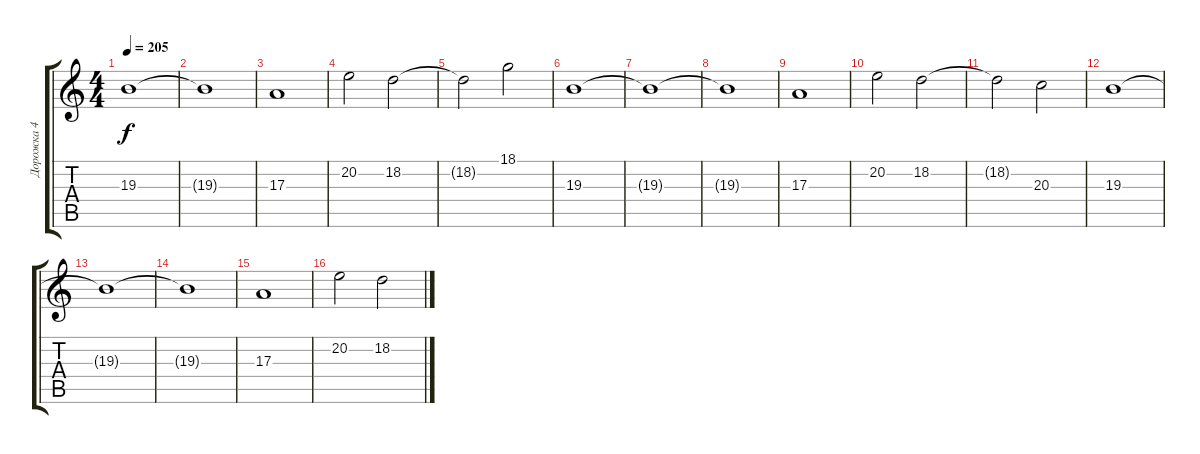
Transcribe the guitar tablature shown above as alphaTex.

\track ("Дорожка 4" "Дорожка 4") {instrument tremolostrings}
\staff {score tabs}
\tuning (Db4 Ab3 E3 B2 Gb2 Db2) {hide}
\ts (4 4)
\tempo 205
\clef g2
\ks c
19.3{t}.1{dy f} |
19.3{t}.1 |
17.3.1 |
20.2.2 18.2.2 |
18.2{t}.2 18.1.2 |
19.3.1 |
19.3{t}.1 |
19.3{t}.1 |
17.3.1 |
20.2.2 18.2.2 |
18.2{t}.2 20.3.2 |
19.3.1 |
19.3{t}.1 |
19.3{t}.1 |
17.3.1 |
20.2.2 18.2.2
